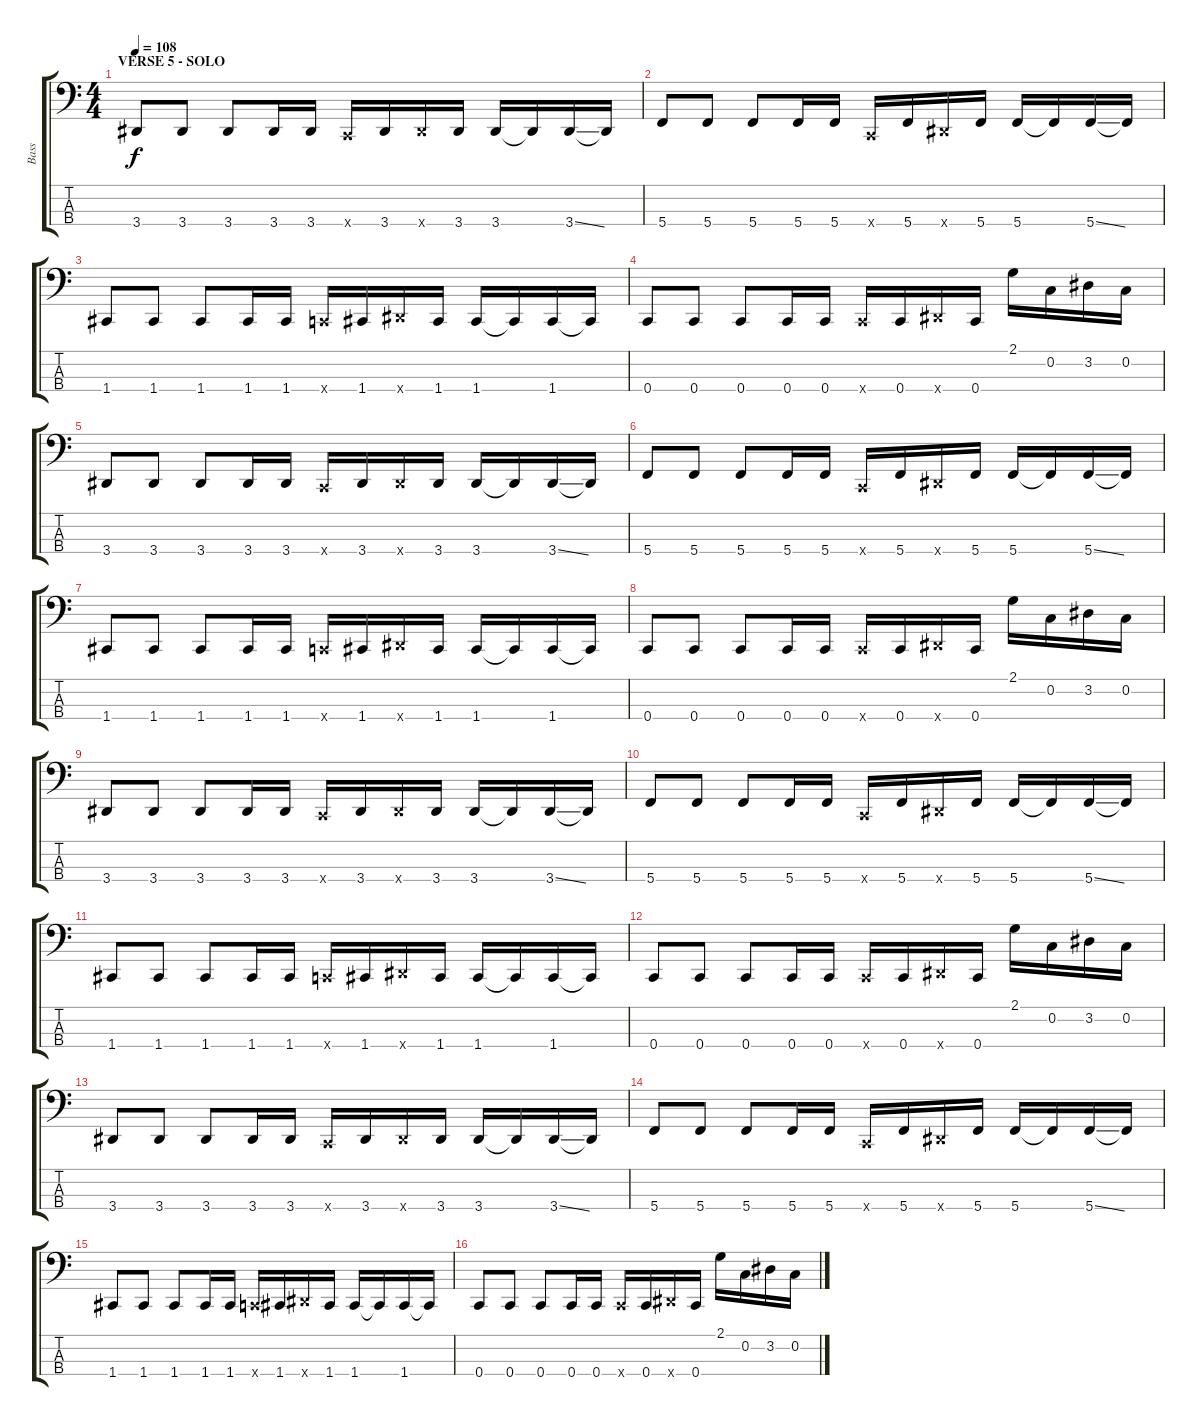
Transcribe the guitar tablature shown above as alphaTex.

\track ("Bass" "Bass") {instrument electricbassfinger}
\staff {score tabs}
\tuning (F2 C2 G1 C1) {hide}
\ts (4 4)
\section ("" "VERSE 5 - SOLO")
\tempo 108
\clef f4
\ks c
3.4.8{dy f instrument electricbassfinger} 3.4.8 3.4.8 3.4.16 3.4.16 0.4{x}.16 3.4.16 3.4{x}.16 3.4.16 3.4.16 3.4{t}.16 3.4{ss}.16 3.4{t}.16 |
5.4.8{instrument electricbassfinger} 5.4.8 5.4.8 5.4.16 5.4.16 0.4{x}.16 5.4.16 3.4{x}.16 5.4.16 5.4.16 5.4{t}.16 5.4{ss}.16 5.4{t}.16 |
1.4.8{instrument electricbassfinger} 1.4.8 1.4.8 1.4.16 1.4.16 0.4{x}.16 1.4.16 3.4{x}.16 1.4.16 1.4.16 1.4{t}.16 1.4.16 1.4{t}.16 |
0.4.8{instrument electricbassfinger} 0.4.8 0.4.8 0.4.16 0.4.16 0.4{x}.16 0.4.16 3.4{x}.16 0.4.16 2.1.16 0.2.16 3.2.16 0.2.16 |
3.4.8{instrument electricbassfinger} 3.4.8 3.4.8 3.4.16 3.4.16 0.4{x}.16 3.4.16 3.4{x}.16 3.4.16 3.4.16 3.4{t}.16 3.4{ss}.16 3.4{t}.16 |
5.4.8{instrument electricbassfinger} 5.4.8 5.4.8 5.4.16 5.4.16 0.4{x}.16 5.4.16 3.4{x}.16 5.4.16 5.4.16 5.4{t}.16 5.4{ss}.16 5.4{t}.16 |
1.4.8{instrument electricbassfinger} 1.4.8 1.4.8 1.4.16 1.4.16 0.4{x}.16 1.4.16 3.4{x}.16 1.4.16 1.4.16 1.4{t}.16 1.4.16 1.4{t}.16 |
0.4.8{instrument electricbassfinger} 0.4.8 0.4.8 0.4.16 0.4.16 0.4{x}.16 0.4.16 3.4{x}.16 0.4.16 2.1.16 0.2.16 3.2.16 0.2.16 |
3.4.8{instrument electricbassfinger} 3.4.8 3.4.8 3.4.16 3.4.16 0.4{x}.16 3.4.16 3.4{x}.16 3.4.16 3.4.16 3.4{t}.16 3.4{ss}.16 3.4{t}.16 |
5.4.8{instrument electricbassfinger} 5.4.8 5.4.8 5.4.16 5.4.16 0.4{x}.16 5.4.16 3.4{x}.16 5.4.16 5.4.16 5.4{t}.16 5.4{ss}.16 5.4{t}.16 |
1.4.8{instrument electricbassfinger} 1.4.8 1.4.8 1.4.16 1.4.16 0.4{x}.16 1.4.16 3.4{x}.16 1.4.16 1.4.16 1.4{t}.16 1.4.16 1.4{t}.16 |
0.4.8{instrument electricbassfinger} 0.4.8 0.4.8 0.4.16 0.4.16 0.4{x}.16 0.4.16 3.4{x}.16 0.4.16 2.1.16 0.2.16 3.2.16 0.2.16 |
3.4.8{instrument electricbassfinger} 3.4.8 3.4.8 3.4.16 3.4.16 0.4{x}.16 3.4.16 3.4{x}.16 3.4.16 3.4.16 3.4{t}.16 3.4{ss}.16 3.4{t}.16 |
5.4.8{instrument electricbassfinger} 5.4.8 5.4.8 5.4.16 5.4.16 0.4{x}.16 5.4.16 3.4{x}.16 5.4.16 5.4.16 5.4{t}.16 5.4{ss}.16 5.4{t}.16 |
1.4.8{instrument electricbassfinger} 1.4.8 1.4.8 1.4.16 1.4.16 0.4{x}.16 1.4.16 3.4{x}.16 1.4.16 1.4.16 1.4{t}.16 1.4.16 1.4{t}.16 |
0.4.8{instrument electricbassfinger} 0.4.8 0.4.8 0.4.16 0.4.16 0.4{x}.16 0.4.16 3.4{x}.16 0.4.16 2.1.16 0.2.16 3.2.16 0.2.16
